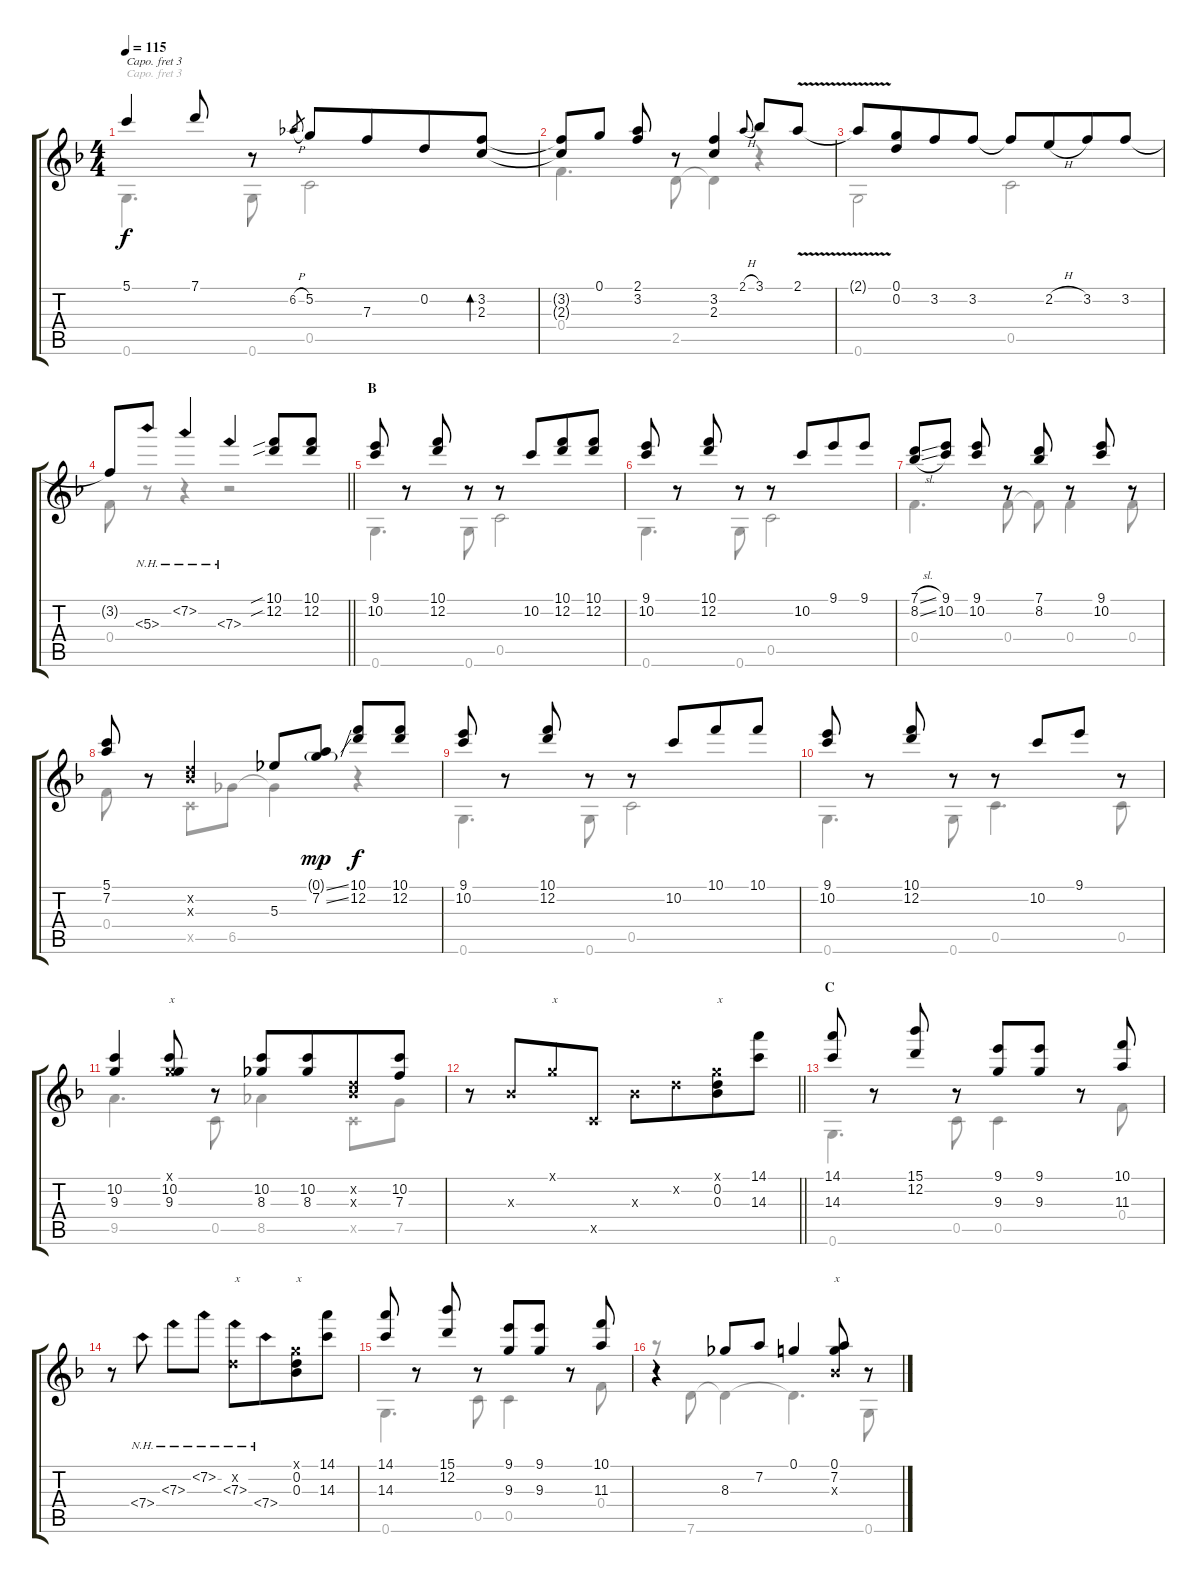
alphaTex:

\track "" {instrument acousticguitarsteel}
\staff {score tabs}
\capo 3
\tuning (E4 B3 G3 D3 A2 E2) {hide}
\voice
\ts (4 4)
\tempo 115
\clef g2
\ks f
5.1.4{dy f} 7.1.8 r.8 6.2{h}.8{gr} 5.2.8 7.3.8{beam merge} 0.2.8 (3.2 2.3).8{bd 60} |
(3.2{t} 2.3{t}).8 0.1.8 (2.1 3.2).8 r.8 (3.2 2.3).4 2.1{h}.8{gr onbeat} 3.1.8 2.1{v}.8 |
2.1{t}.8 (0.1 0.2).8{beam merge} 3.2.8 3.2.8 3.2{t}.8 2.2{h}.8{beam merge} 3.2.8 3.2.8 |
\barLineRight lightlight
3.2{t}.8 5.3{nh}.8{beam merge} 7.2{nh}.4 7.3{nh}.4 (10.1{sib} 12.2{sib}).8 (10.1 12.2).8 |
\section ("" "B")
(9.1 10.2).8 r.8 (10.1 12.2).8 r.8 r.8 10.2.8{beam merge} (10.1 12.2).8 (10.1 12.2).8 |
(9.1 10.2).8 r.8 (10.1 12.2).8 r.8 r.8 10.2.8{beam merge} 9.1.8 9.1.8 |
(7.1{sl} 8.2{sl}).8 (9.1 10.2).8 (9.1 10.2).8 r.8 (7.1 8.2).8 r.8 (9.1 10.2).8 r.8 |
(5.1 7.2).8 r.8 (0.2{x} 0.3{x}).4 5.3.8 (0.1{ss g} 7.2{ss}).8{dy mp} (10.1 12.2).8{dy f} (10.1 12.2).8 |
(9.1 10.2).8 r.8 (10.1 12.2).8 r.8 r.8 10.2.8{beam merge} 10.1.8 10.1.8 |
(9.1 10.2).8 r.8 (10.1 12.2).8 r.8 r.8 10.2.8{beam merge} 9.1.8 r.8 |
(10.2 9.3).4 (0.1{x} 10.2 9.3).8{txt "x"} r.8 (10.2 8.3).8 (10.2 8.3).8{beam merge} (0.2{x} 0.3{x}).8 (10.2 7.3).8 |
\barLineRight lightlight
r.8 0.3{x}.8{beam merge} 0.1{x}.8{txt "x"} 0.5{x}.8 0.3{x}.8 0.2{x}.8{beam merge} (0.1{x} 0.2 0.3).8{txt "x"} (14.1 14.3).8 |
\section ("" "C")
(14.1 14.3).8 r.8 (15.1 12.2).8 r.8 (9.1 9.3).8 (9.1 9.3).8 r.8 (10.1 11.3).8 |
r.8 7.4{nh}.8 7.3{nh}.8 7.2{nh}.8 (0.2{x} 7.3{nh}).8{txt "x"} 7.4{nh}.8{beam merge} (0.1{x} 0.2 0.3).8{txt "x"} (14.1 14.3).8 |
(14.1 14.3).8 r.8 (15.1 12.2).8 r.8 (9.1 9.3).8 (9.1 9.3).8 r.8 (10.1 11.3).8 |
r.4 8.3.8 7.2.8 0.1.4 (0.1 7.2 0.3{x}).8{txt "x"} r.8
\voice
\clef g2
\ottava regular
\simile none
\ks f
0.6.4{d dy f} 0.6.8 0.5.2 |
0.4.4{d} 2.5.8 2.5{t}.4 r.4 |
0.6.2 0.5.2 |
\barLineRight lightlight
0.4.8 r.8 r.4 r.2 |
0.6.4{d} 0.6.8 0.5.2 |
0.6.4{d} 0.6.8 0.5.2 |
0.4.4{d} 0.4.8 0.4{t}.8 0.4.4 0.4.8 |
0.4.8 r.8 0.5{x}.8 6.5.8 6.5{t}.4 r.4 |
0.6.4{d} 0.6.8 0.5.2 |
0.6.4{d} 0.6.8 0.5.4{d} 0.5.8 |
9.5.4{d} 0.5.8 8.5.4 0.5{x}.8 7.5.8 |
\barLineRight lightlight
|
0.6.4{d} 0.5.8 0.5.4 r.8 0.4.8 |
|
0.6.4{d} 0.5.8 0.5.4 r.8 0.4.8 |
r.8 7.6.8 7.6{t}.4 7.6{t}.4{d} 0.6.8
